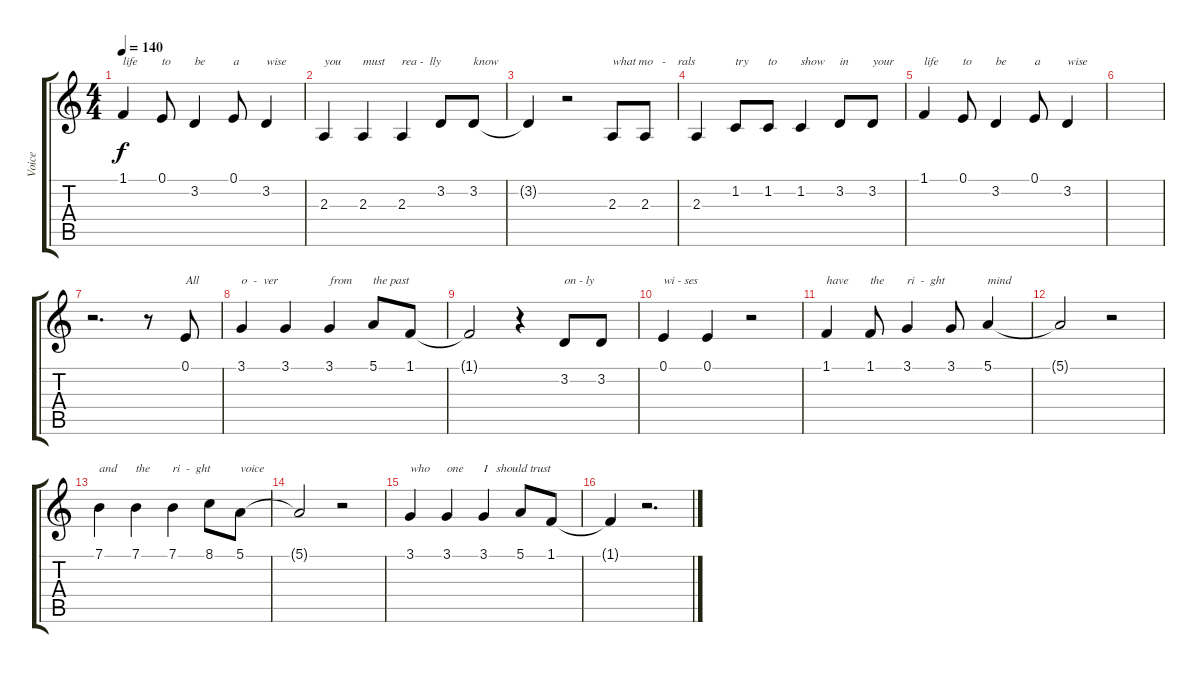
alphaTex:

\track ("Voice" "Voice") {instrument cello}
\staff {score tabs}
\tuning (E4 B3 G3 D3 A2 E2) {hide}
\ts (4 4)
\tempo 140
\clef g2
\ks c
1.1.4{txt "life" dy f} 0.1.8{txt "to"} 3.2.4{txt "be"} 0.1.8{txt "a"} 3.2.4{txt "wise"} |
2.3.4{txt "you"} 2.3.4{txt "must"} 2.3.4{txt "rea -  lly"} 3.2.8 3.2.8{txt "know"} |
3.2{t}.4 r.2 2.3.8{txt "what mo   -    rals"} 2.3.8 |
2.3.4 1.2.8{txt "try"} 1.2.8{txt "to"} 1.2.4{txt "show"} 3.2.8{txt "in"} 3.2.8{txt "your"} |
1.1.4{txt "life"} 0.1.8{txt "to"} 3.2.4{txt "be"} 0.1.8{txt "a"} 3.2.4{txt "wise"} |
|
r.2{d} r.8 0.1.8{txt "All"} |
3.1.4{txt "o  -  ver"} 3.1.4 3.1.4{txt "from"} 5.1.8{txt "the past"} 1.1.8 |
1.1{t}.2 r.4 3.2.8{txt "on - ly"} 3.2.8 |
0.1.4{txt "wi - ses"} 0.1.4 r.2 |
1.1.4{txt "have"} 1.1.8{txt "the"} 3.1.4{txt "ri  -  ght"} 3.1.8 5.1.4{txt "mind"} |
5.1{t}.2 r.2 |
7.1.4{txt "and"} 7.1.4{txt "the"} 7.1.4{txt "ri  -  ght"} 8.1.8 5.1.8{txt "voice"} |
5.1{t}.2 r.2 |
3.1.4{txt "who"} 3.1.4{txt "one"} 3.1.4{txt "I   should trust"} 5.1.8 1.1.8 |
1.1{t}.4 r.2{d}
